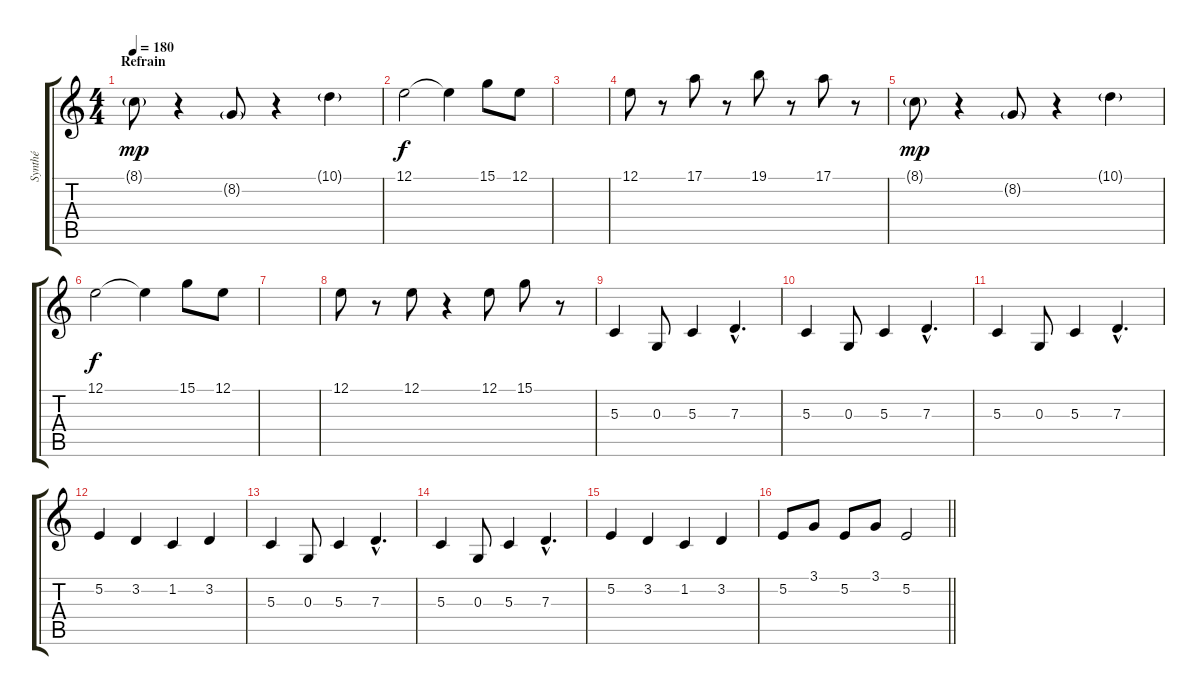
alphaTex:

\track ("Synthé" "Synthé") {instrument synthbrass1}
\staff {score tabs}
\tuning (E4 B3 G3 D3 A2 D2) {hide}
\ts (4 4)
\section ("" "Refrain")
\tempo 180
\clef g2
\ks c
8.1{g}.8{dy mp} r.4 8.2{g}.8 r.4 10.1{g}.4 |
12.1.2{dy f} 12.1{t}.4 15.1.8 12.1.8 |
|
12.1.8 r.8 17.1.8 r.8 19.1.8 r.8 17.1.8 r.8 |
8.1{g}.8{dy mp} r.4 8.2{g}.8 r.4 10.1{g}.4 |
12.1.2{dy f} 12.1{t}.4 15.1.8 12.1.8 |
|
12.1.8 r.8 12.1.8 r.4 12.1.8 15.1.8 r.8 |
5.3.4{volume 11} 0.3.8 5.3.4 7.3{hac}.4{d} |
5.3.4 0.3.8 5.3.4 7.3{hac}.4{d} |
5.3.4 0.3.8 5.3.4 7.3{hac}.4{d} |
5.2.4 3.2.4 1.2.4 3.2.4 |
5.3.4 0.3.8 5.3.4 7.3{hac}.4{d} |
5.3.4 0.3.8 5.3.4 7.3{hac}.4{d} |
5.2.4 3.2.4 1.2.4 3.2.4 |
\barLineRight lightlight
5.2.8 3.1.8 5.2.8 3.1.8 5.2.2
